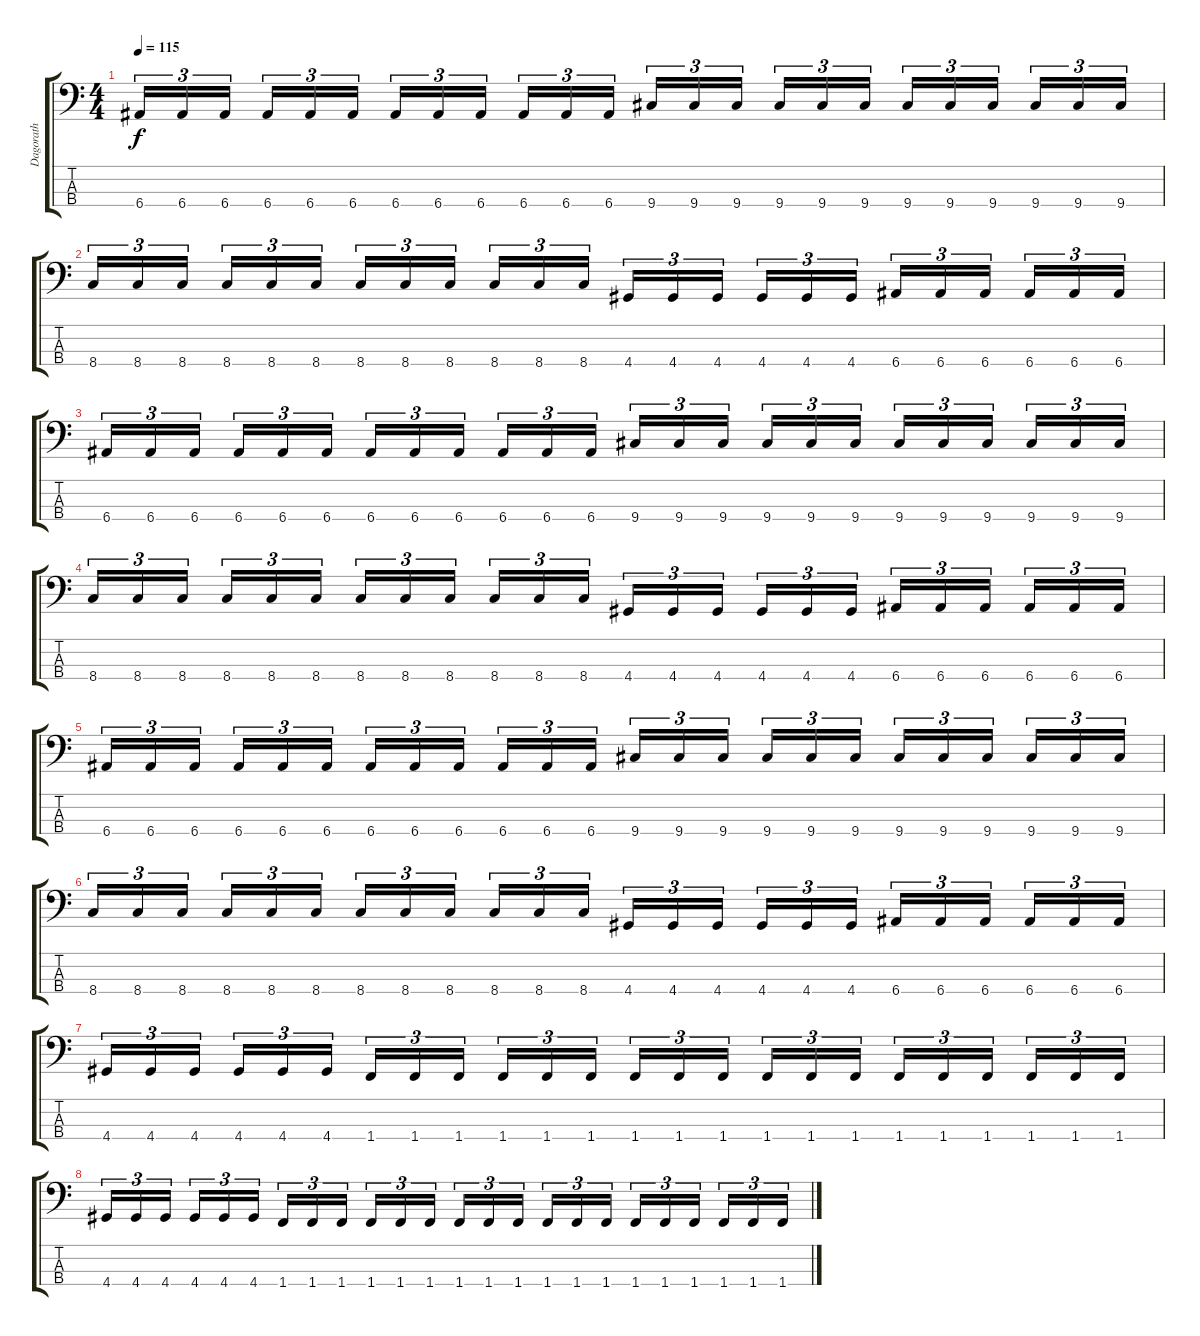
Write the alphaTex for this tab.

\track ("Dagorath" "Dagorath") {instrument electricbassfinger}
\staff {score tabs}
\tuning (G2 D2 A1 E1) {hide}
\ts (4 4)
\tempo 115
\clef f4
\ks c
6.4.16{tu (3 2) dy f} 6.4.16{tu (3 2)} 6.4.16{tu (3 2) beam splitsecondary} 6.4.16{tu (3 2)} 6.4.16{tu (3 2)} 6.4.16{tu (3 2)} 6.4.16{tu (3 2)} 6.4.16{tu (3 2)} 6.4.16{tu (3 2) beam splitsecondary} 6.4.16{tu (3 2)} 6.4.16{tu (3 2)} 6.4.16{tu (3 2)} 9.4.16{tu (3 2)} 9.4.16{tu (3 2)} 9.4.16{tu (3 2) beam splitsecondary} 9.4.16{tu (3 2)} 9.4.16{tu (3 2)} 9.4.16{tu (3 2)} 9.4.16{tu (3 2)} 9.4.16{tu (3 2)} 9.4.16{tu (3 2) beam splitsecondary} 9.4.16{tu (3 2)} 9.4.16{tu (3 2)} 9.4.16{tu (3 2)} |
8.4.16{tu (3 2)} 8.4.16{tu (3 2)} 8.4.16{tu (3 2) beam splitsecondary} 8.4.16{tu (3 2)} 8.4.16{tu (3 2)} 8.4.16{tu (3 2)} 8.4.16{tu (3 2)} 8.4.16{tu (3 2)} 8.4.16{tu (3 2) beam splitsecondary} 8.4.16{tu (3 2)} 8.4.16{tu (3 2)} 8.4.16{tu (3 2)} 4.4.16{tu (3 2)} 4.4.16{tu (3 2)} 4.4.16{tu (3 2) beam splitsecondary} 4.4.16{tu (3 2)} 4.4.16{tu (3 2)} 4.4.16{tu (3 2)} 6.4.16{tu (3 2)} 6.4.16{tu (3 2)} 6.4.16{tu (3 2) beam splitsecondary} 6.4.16{tu (3 2)} 6.4.16{tu (3 2)} 6.4.16{tu (3 2)} |
6.4.16{tu (3 2)} 6.4.16{tu (3 2)} 6.4.16{tu (3 2) beam splitsecondary} 6.4.16{tu (3 2)} 6.4.16{tu (3 2)} 6.4.16{tu (3 2)} 6.4.16{tu (3 2)} 6.4.16{tu (3 2)} 6.4.16{tu (3 2) beam splitsecondary} 6.4.16{tu (3 2)} 6.4.16{tu (3 2)} 6.4.16{tu (3 2)} 9.4.16{tu (3 2)} 9.4.16{tu (3 2)} 9.4.16{tu (3 2) beam splitsecondary} 9.4.16{tu (3 2)} 9.4.16{tu (3 2)} 9.4.16{tu (3 2)} 9.4.16{tu (3 2)} 9.4.16{tu (3 2)} 9.4.16{tu (3 2) beam splitsecondary} 9.4.16{tu (3 2)} 9.4.16{tu (3 2)} 9.4.16{tu (3 2)} |
8.4.16{tu (3 2)} 8.4.16{tu (3 2)} 8.4.16{tu (3 2) beam splitsecondary} 8.4.16{tu (3 2)} 8.4.16{tu (3 2)} 8.4.16{tu (3 2)} 8.4.16{tu (3 2)} 8.4.16{tu (3 2)} 8.4.16{tu (3 2) beam splitsecondary} 8.4.16{tu (3 2)} 8.4.16{tu (3 2)} 8.4.16{tu (3 2)} 4.4.16{tu (3 2)} 4.4.16{tu (3 2)} 4.4.16{tu (3 2) beam splitsecondary} 4.4.16{tu (3 2)} 4.4.16{tu (3 2)} 4.4.16{tu (3 2)} 6.4.16{tu (3 2)} 6.4.16{tu (3 2)} 6.4.16{tu (3 2) beam splitsecondary} 6.4.16{tu (3 2)} 6.4.16{tu (3 2)} 6.4.16{tu (3 2)} |
6.4.16{tu (3 2)} 6.4.16{tu (3 2)} 6.4.16{tu (3 2) beam splitsecondary} 6.4.16{tu (3 2)} 6.4.16{tu (3 2)} 6.4.16{tu (3 2)} 6.4.16{tu (3 2)} 6.4.16{tu (3 2)} 6.4.16{tu (3 2) beam splitsecondary} 6.4.16{tu (3 2)} 6.4.16{tu (3 2)} 6.4.16{tu (3 2)} 9.4.16{tu (3 2)} 9.4.16{tu (3 2)} 9.4.16{tu (3 2) beam splitsecondary} 9.4.16{tu (3 2)} 9.4.16{tu (3 2)} 9.4.16{tu (3 2)} 9.4.16{tu (3 2)} 9.4.16{tu (3 2)} 9.4.16{tu (3 2) beam splitsecondary} 9.4.16{tu (3 2)} 9.4.16{tu (3 2)} 9.4.16{tu (3 2)} |
8.4.16{tu (3 2)} 8.4.16{tu (3 2)} 8.4.16{tu (3 2) beam splitsecondary} 8.4.16{tu (3 2)} 8.4.16{tu (3 2)} 8.4.16{tu (3 2)} 8.4.16{tu (3 2)} 8.4.16{tu (3 2)} 8.4.16{tu (3 2) beam splitsecondary} 8.4.16{tu (3 2)} 8.4.16{tu (3 2)} 8.4.16{tu (3 2)} 4.4.16{tu (3 2)} 4.4.16{tu (3 2)} 4.4.16{tu (3 2) beam splitsecondary} 4.4.16{tu (3 2)} 4.4.16{tu (3 2)} 4.4.16{tu (3 2)} 6.4.16{tu (3 2)} 6.4.16{tu (3 2)} 6.4.16{tu (3 2) beam splitsecondary} 6.4.16{tu (3 2)} 6.4.16{tu (3 2)} 6.4.16{tu (3 2)} |
4.4.16{tu (3 2)} 4.4.16{tu (3 2)} 4.4.16{tu (3 2) beam splitsecondary} 4.4.16{tu (3 2)} 4.4.16{tu (3 2)} 4.4.16{tu (3 2)} 1.4.16{tu (3 2)} 1.4.16{tu (3 2)} 1.4.16{tu (3 2) beam splitsecondary} 1.4.16{tu (3 2)} 1.4.16{tu (3 2)} 1.4.16{tu (3 2)} 1.4.16{tu (3 2)} 1.4.16{tu (3 2)} 1.4.16{tu (3 2) beam splitsecondary} 1.4.16{tu (3 2)} 1.4.16{tu (3 2)} 1.4.16{tu (3 2)} 1.4.16{tu (3 2)} 1.4.16{tu (3 2)} 1.4.16{tu (3 2) beam splitsecondary} 1.4.16{tu (3 2)} 1.4.16{tu (3 2)} 1.4.16{tu (3 2)} |
4.4.16{tu (3 2)} 4.4.16{tu (3 2)} 4.4.16{tu (3 2) beam splitsecondary} 4.4.16{tu (3 2)} 4.4.16{tu (3 2)} 4.4.16{tu (3 2)} 1.4.16{tu (3 2)} 1.4.16{tu (3 2)} 1.4.16{tu (3 2) beam splitsecondary} 1.4.16{tu (3 2)} 1.4.16{tu (3 2)} 1.4.16{tu (3 2)} 1.4.16{tu (3 2)} 1.4.16{tu (3 2)} 1.4.16{tu (3 2) beam splitsecondary} 1.4.16{tu (3 2)} 1.4.16{tu (3 2)} 1.4.16{tu (3 2)} 1.4.16{tu (3 2)} 1.4.16{tu (3 2)} 1.4.16{tu (3 2) beam splitsecondary} 1.4.16{tu (3 2)} 1.4.16{tu (3 2)} 1.4.16{tu (3 2)}
